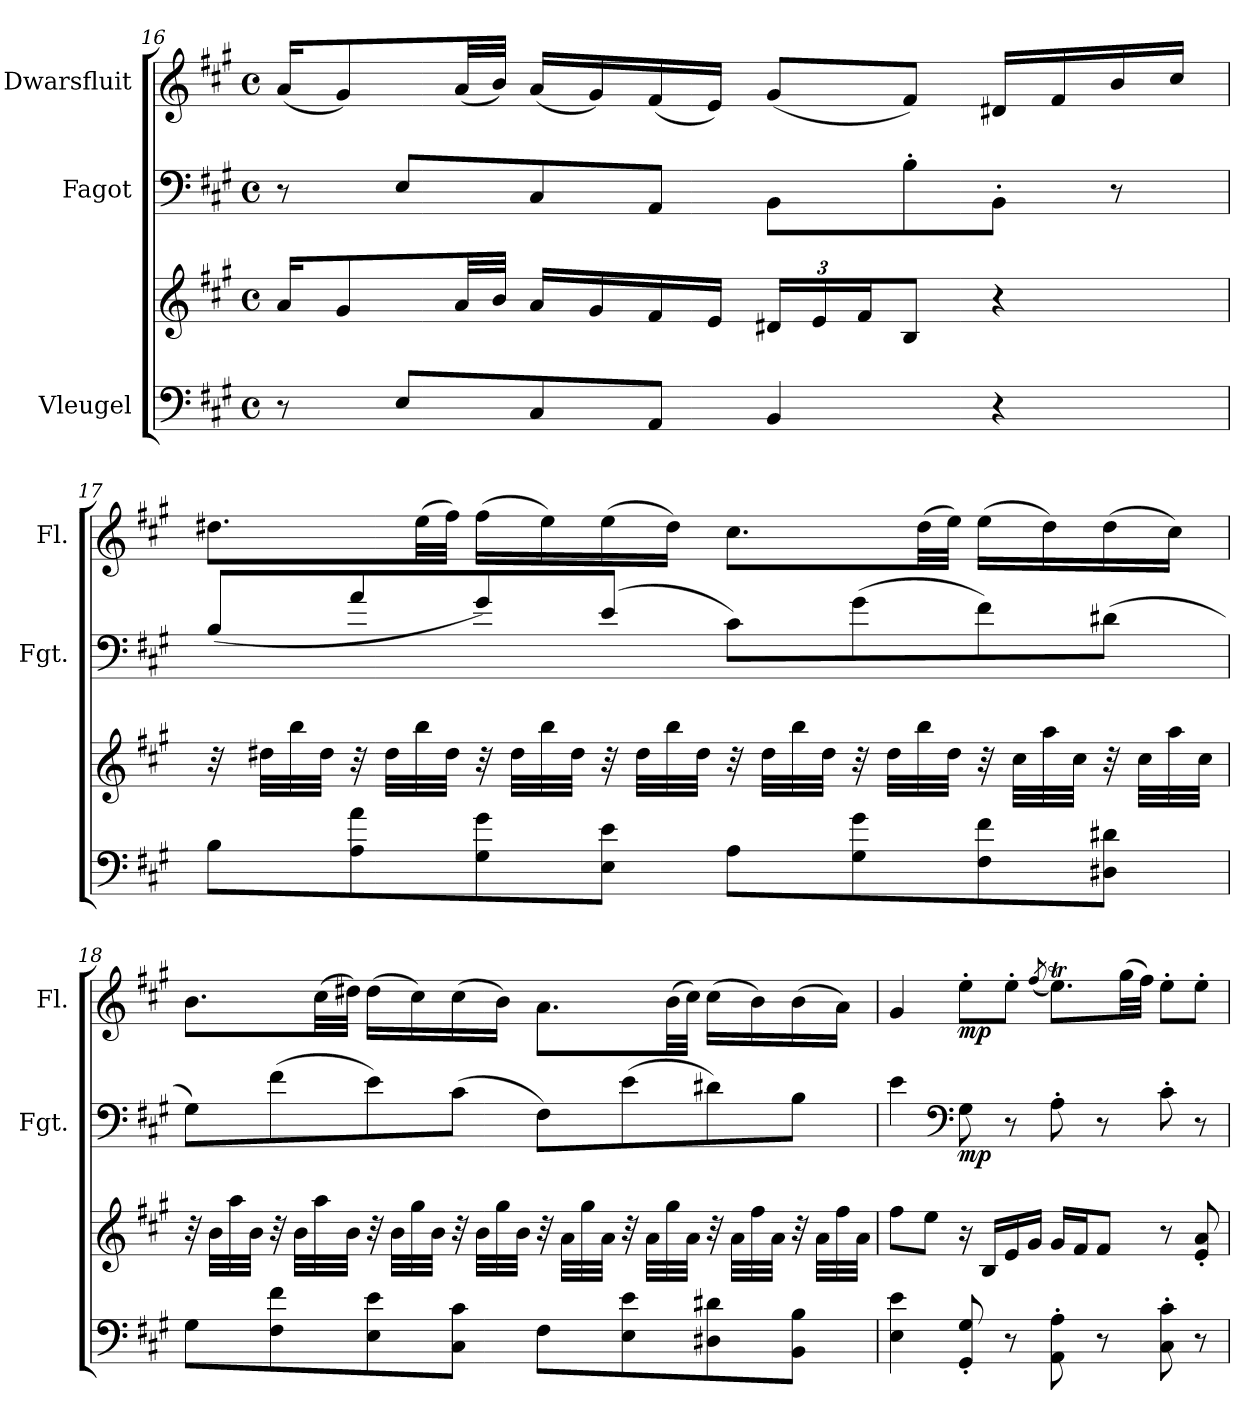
**kern	**kern	**kern	**dynam	**kern	**dynam
*part3	*part3	*part2	*part2	*part1	*part1
*staff4	*staff3	*staff2	*staff2	*staff1	*staff1
*I"Vleugel	*	*I"Fagot	*	*I"Dwarsfluit	*
*	*	*I'Fgt.	*	*I'Fl.	*
*clefF4	*clefG2	*clefF4	*	*clefG2	*
*k[f#c#g#]	*k[f#c#g#]	*k[f#c#g#]	*	*k[f#c#g#]	*
*M4/4	*M4/4	*M4/4	*	*M4/4	*
*met(c)	*met(c)	*met(c)	*	*met(c)	*
=16	=16	=16	=16	=16	=16
8r	16a/KL	8r	.	(16a/KL	.
.	8g#/	.	.	8g#/)	.
8E/L	.	8E/L	.	.	.
.	32a/LL	.	.	(32a/LL	.
.	32b/JJJ	.	.	32b/JJJ)	.
8C#/	16a/LL	8C#/	.	(16a/LL	.
.	16g#/	.	.	16g#/)	.
8AA/J	16f#/	8AA/J	.	(16f#/	.
.	16e/JJ	.	.	16e/JJ)	.
*	*Xbrackettup	*	*	*	*
4BB/	24d#X/LL	8BB\L	.	(8g#/L	.
.	24e/	.	.	.	.
.	24f#/J	.	.	.	.
.	8B/J	8B'\	.	8f#/J)	.
4r	4r	8BB'\J	.	16d#X/LL	.
.	.	.	.	16f#/	.
.	.	8r	.	16b/	.
.	.	.	.	16cc#/JJ	.
!!LO:LB:g=z
=17	=17	=17	=17	=17	=17
8B\L	32r	(8B/L	.	8.dd#X\L	.
.	32dd#X\LLL	.	.	.	.
.	32bb\	.	.	.	.
.	32dd#\JJJ	.	.	.	.
8A\ 8a\	32r	8a/	.	.	.
.	32dd#\LLL	.	.	.	.
.	32bb\	.	.	(32ee\LL	.
.	32dd#\JJJ	.	.	32ff#\JJJ)	.
8G#\ 8g#\	32r	8g#/)	.	(16ff#\LL	.
.	32dd#\LLL	.	.	.	.
.	32bb\	.	.	16ee\)	.
.	32dd#\JJJ	.	.	.	.
8E\ 8e\J	32r	(8e/J	.	(16ee\	.
.	32dd#\LLL	.	.	.	.
.	32bb\	.	.	16dd#\JJ)	.
.	32dd#\JJJ	.	.	.	.
8A\L	32r	8c#\L)	.	8.cc#\L	.
.	32dd#\LLL	.	.	.	.
.	32bb\	.	.	.	.
.	32dd#\JJJ	.	.	.	.
8G#\ 8g#\	32r	(8g#\	.	.	.
.	32dd#\LLL	.	.	.	.
.	32bb\	.	.	(32dd#\LL	.
.	32dd#\JJJ	.	.	32ee\JJJ)	.
8F#\ 8f#\	32r	8f#\)	.	(16ee\LL	.
.	32cc#\LLL	.	.	.	.
.	32aa\	.	.	16dd#\)	.
.	32cc#\JJJ	.	.	.	.
8D#X\ 8d#X\J	32r	(8d#X\J	.	(16dd#\	.
.	32cc#\LLL	.	.	.	.
.	32aa\	.	.	16cc#\JJ)	.
.	32cc#\JJJ	.	.	.	.
!!LO:LB:g=z
=18	=18	=18	=18	=18	=18
8G#\L	32r	8G#\L)	.	8.b\L	.
.	32b\LLL	.	.	.	.
.	32aa\	.	.	.	.
.	32b\JJJ	.	.	.	.
8F#\ 8f#\	32r	(8f#\	.	.	.
.	32b\LLL	.	.	.	.
.	32aa\	.	.	(32cc#\LL	.
.	32b\JJJ	.	.	32dd#X\JJJ)	.
8E\ 8e\	32r	8e\)	.	(16dd#\LL	.
.	32b\LLL	.	.	.	.
.	32gg#\	.	.	16cc#\)	.
.	32b\JJJ	.	.	.	.
8C#\ 8c#\J	32r	(8c#\J	.	(16cc#\	.
.	32b\LLL	.	.	.	.
.	32gg#\	.	.	16b\JJ)	.
.	32b\JJJ	.	.	.	.
8F#\L	32r	8F#\L)	.	8.a\L	.
.	32a\LLL	.	.	.	.
.	32gg#\	.	.	.	.
.	32a\JJJ	.	.	.	.
8E\ 8e\	32r	(8e\	.	.	.
.	32a\LLL	.	.	.	.
.	32gg#\	.	.	(32b\LL	.
.	32a\JJJ	.	.	32cc#\JJJ)	.
8D#X\ 8d#X\	32r	8d#X\)	.	(16cc#\LL	.
.	32a\LLL	.	.	.	.
.	32ff#\	.	.	16b\)	.
.	32a\JJJ	.	.	.	.
8BB\ 8B\J	32r	8B\J	.	(16b\	.
.	32a\LLL	.	.	.	.
.	32ff#\	.	.	16a\JJ)	.
.	32a\JJJ	.	.	.	.
=19	=19	=19	=19	=19	=19
4E\ 4e\	8ff#\L	4e\	.	4g#/	.
.	8ee\J	.	.	.	.
*	*	*clefF4	*	*	*
!	!	!	!LO:DY:b	!	!LO:DY:b
8GG#/' 8G#/'	16r	8G#\	mp	8ee'\L	mp
.	16B/LL	.	.	.	.
8r	16e/	8r	.	8ee'\J	.
.	16g#/JJ	.	.	.	.
.	.	.	.	(8qff#/	.
8AA\' 8A\'	16g#/LL	8A'\	.	8.eeT\L)	.
.	16f#/J	.	.	.	.
8r	8f#/J	8r	.	.	.
.	.	.	.	(32gg#\LL	.
.	.	.	.	32ff#\JJJ)	.
8C#\' 8c#\'	8r	8c#'\	.	8ee'\L	.
8r	8e/' 8a/'	8r	.	8ee'\J	.
=	=	=	=	=	=
*-	*-	*-	*-	*-	*-
